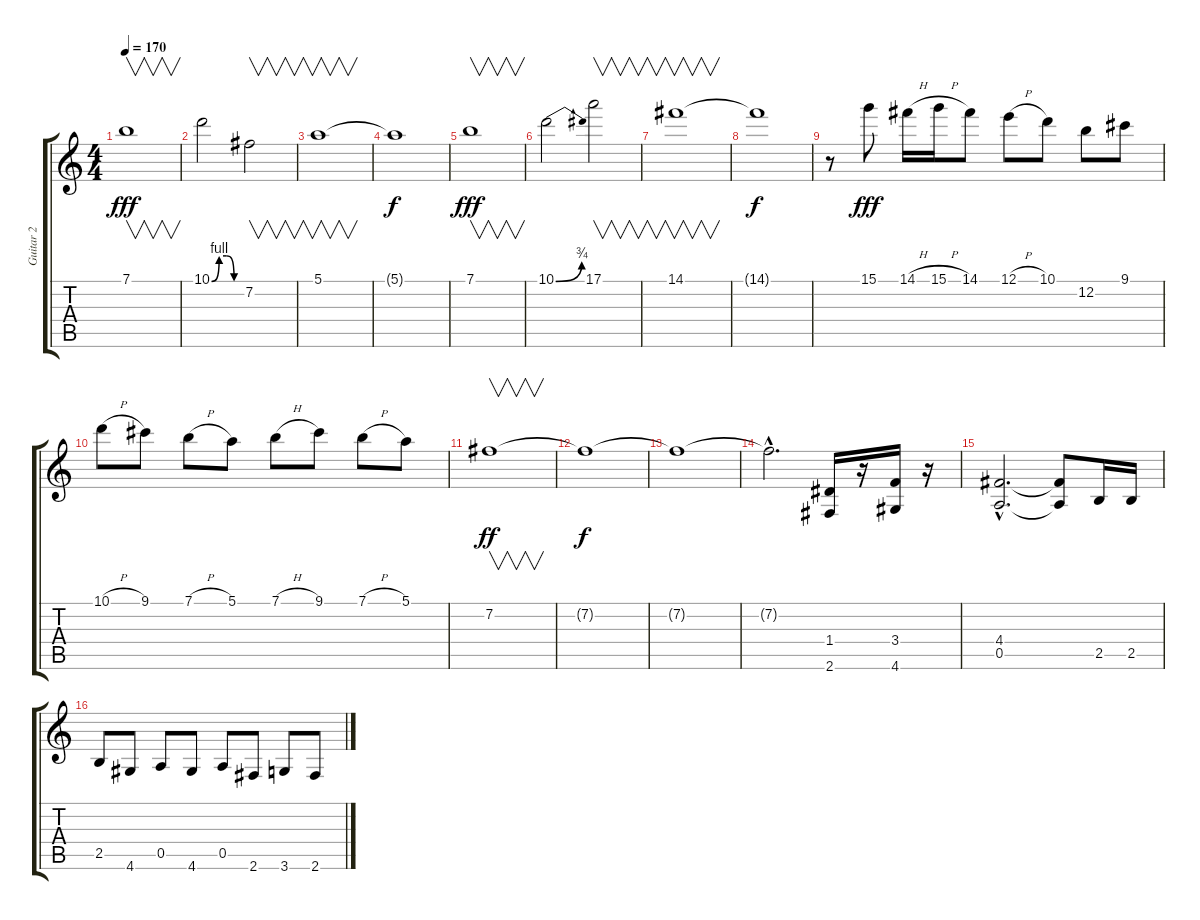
\track ("Guitar 2            " "Guitar 2  ") {instrument distortionguitar}
\staff {score tabs}
\tuning (E4 B3 G3 D3 A2 E2) {hide}
\ts (4 4)
\tempo 170
\clef g2
\ks c
7.1.1{v dy fff} |
10.1{be (custom 0 0 15 4 30 4 45 0 60 0)}.2 7.2.2{v} |
5.1.1{v} |
5.1{t}.1{dy f} |
7.1.1{v dy fff} |
10.1{be (bend 0 0 60 3)}.2 17.1.2{v} |
14.1.1{v} |
14.1{t}.1{dy f} |
r.8 15.1.8{dy fff} 14.1{h}.16 15.1{h}.16 14.1.8 12.1{h}.8 10.1.8 12.2.8 9.1.8 |
10.1{h}.8 9.1.8 7.1{h}.8 5.1.8 7.1{h}.8 9.1.8 7.1{h}.8 5.1.8 |
7.2.1{v dy ff} |
7.2{t}.1{dy f} |
7.2{t}.1 |
7.2{hac t}.2{d} (1.4 2.6).16 r.16 (3.4 4.6).16 r.16 |
(4.4{hac} 0.5{hac}).2{d} (4.4{t} 0.5{t}).8 2.5.16 2.5.16 |
2.5.8 4.6.8 0.5.8 4.6.8 0.5.8 2.6.8 3.6.8 2.6.8
